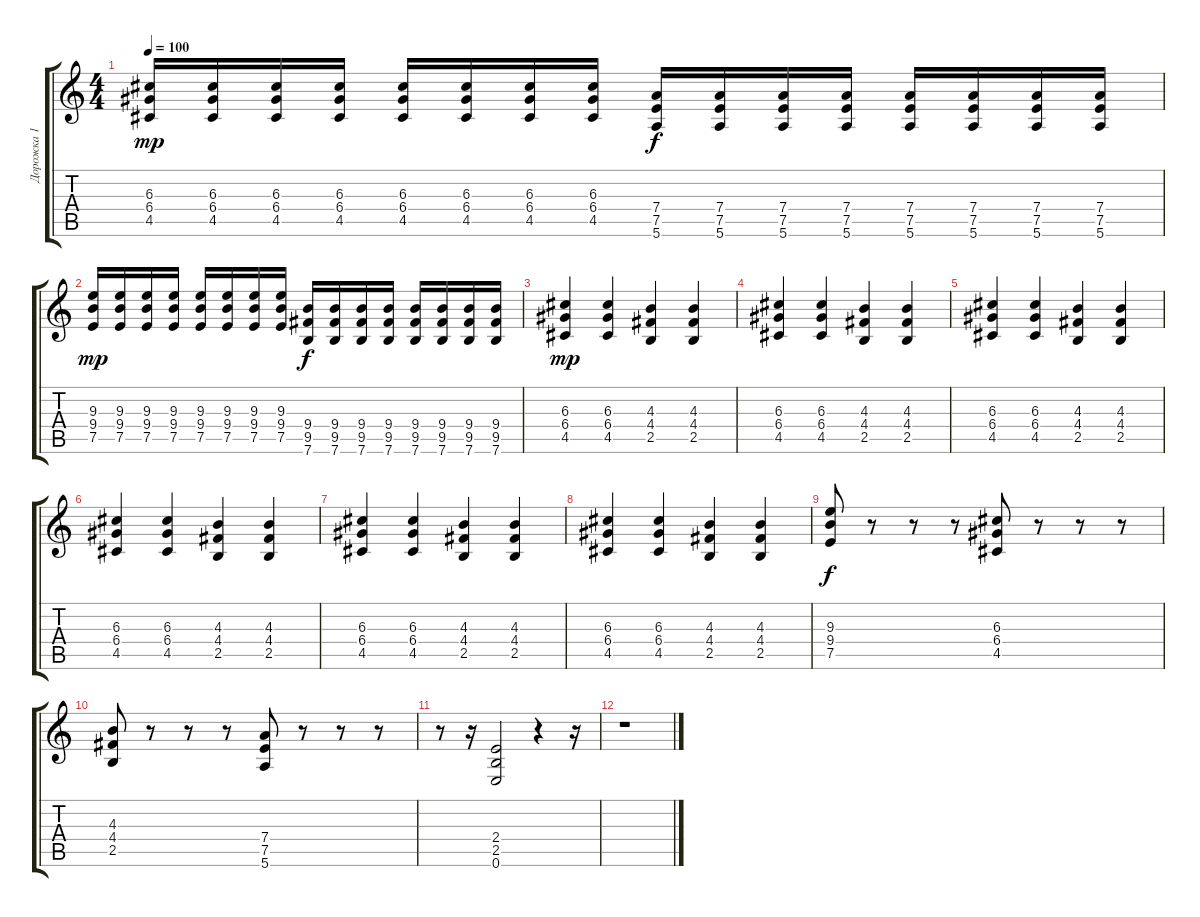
\track ("Дорожка 1" "Дорожка 1") {instrument distortionguitar}
\staff {score tabs}
\tuning (E4 B3 G3 D3 A2 E2) {hide}
\ts (4 4)
\tempo 100
\clef g2
\ks c
(6.3 6.4 4.5).16{dy mp instrument distortionguitar} (6.3 6.4 4.5).16 (6.3 6.4 4.5).16 (6.3 6.4 4.5).16 (6.3 6.4 4.5).16 (6.3 6.4 4.5).16 (6.3 6.4 4.5).16 (6.3 6.4 4.5).16 (7.4 7.5 5.6).16{dy f} (7.4 7.5 5.6).16 (7.4 7.5 5.6).16 (7.4 7.5 5.6).16 (7.4 7.5 5.6).16 (7.4 7.5 5.6).16 (7.4 7.5 5.6).16 (7.4 7.5 5.6).16 |
(9.3 9.4 7.5).16{dy mp instrument distortionguitar} (9.3 9.4 7.5).16 (9.3 9.4 7.5).16 (9.3 9.4 7.5).16 (9.3 9.4 7.5).16 (9.3 9.4 7.5).16 (9.3 9.4 7.5).16 (9.3 9.4 7.5).16 (9.4 9.5 7.6).16{dy f} (9.4 9.5 7.6).16 (9.4 9.5 7.6).16 (9.4 9.5 7.6).16 (9.4 9.5 7.6).16 (9.4 9.5 7.6).16 (9.4 9.5 7.6).16 (9.4 9.5 7.6).16 |
(6.3 6.4 4.5).4{dy mp volume 10 instrument distortionguitar} (6.3 6.4 4.5).4 (4.3 4.4 2.5).4 (4.3 4.4 2.5).4 |
(6.3 6.4 4.5).4 (6.3 6.4 4.5).4 (4.3 4.4 2.5).4 (4.3 4.4 2.5).4 |
(6.3 6.4 4.5).4 (6.3 6.4 4.5).4 (4.3 4.4 2.5).4 (4.3 4.4 2.5).4 |
(6.3 6.4 4.5).4 (6.3 6.4 4.5).4 (4.3 4.4 2.5).4 (4.3 4.4 2.5).4 |
(6.3 6.4 4.5).4 (6.3 6.4 4.5).4 (4.3 4.4 2.5).4 (4.3 4.4 2.5).4 |
(6.3 6.4 4.5).4 (6.3 6.4 4.5).4 (4.3 4.4 2.5).4 (4.3 4.4 2.5).4 |
(9.3 9.4 7.5).8{dy f} r.8 r.8 r.8 (6.3 6.4 4.5).8 r.8 r.8 r.8 |
(4.3 4.4 2.5).8 r.8 r.8 r.8 (7.4 7.5 5.6).8 r.8 r.8 r.8 |
r.8 r.16 (2.4 2.5 0.6).2 r.4 r.16 |
r.1
